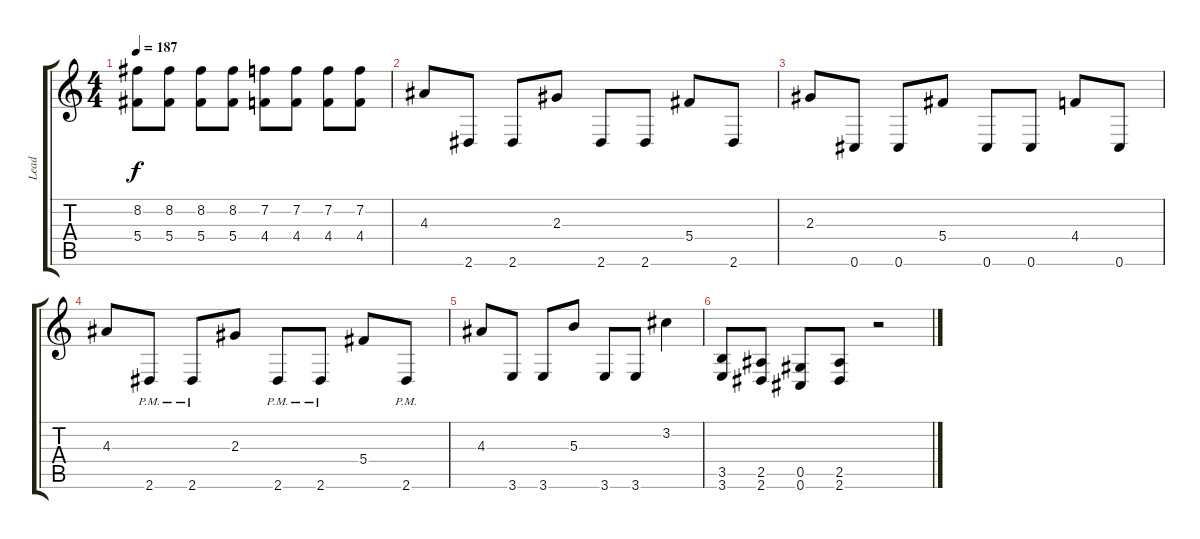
\track ("Lead" "Lead") {instrument distortionguitar}
\staff {score tabs}
\tuning (Eb4 Bb3 Gb3 Db3 Ab2 Db2) {hide}
\ts (4 4)
\tempo 187
\clef g2
\ks c
(8.2 5.4).8{dy f} (8.2 5.4).8 (8.2 5.4).8 (8.2 5.4).8 (7.2 4.4).8 (7.2 4.4).8 (7.2 4.4).8 (7.2 4.4).8 |
4.3.8 2.6.8 2.6.8 2.3.8 2.6.8 2.6.8 5.4.8 2.6.8 |
2.3.8 0.6.8 0.6.8 5.4.8 0.6.8 0.6.8 4.4.8 0.6.8 |
4.3.8 2.6{pm}.8 2.6{pm}.8 2.3.8 2.6{pm}.8 2.6{pm}.8 5.4.8 2.6{pm}.8 |
4.3.8 3.6.8 3.6.8 5.3.8 3.6.8 3.6.8 3.2.4 |
(3.5 3.6).8 (2.5 2.6).8 (0.5 0.6).8 (2.5 2.6).8 r.2
